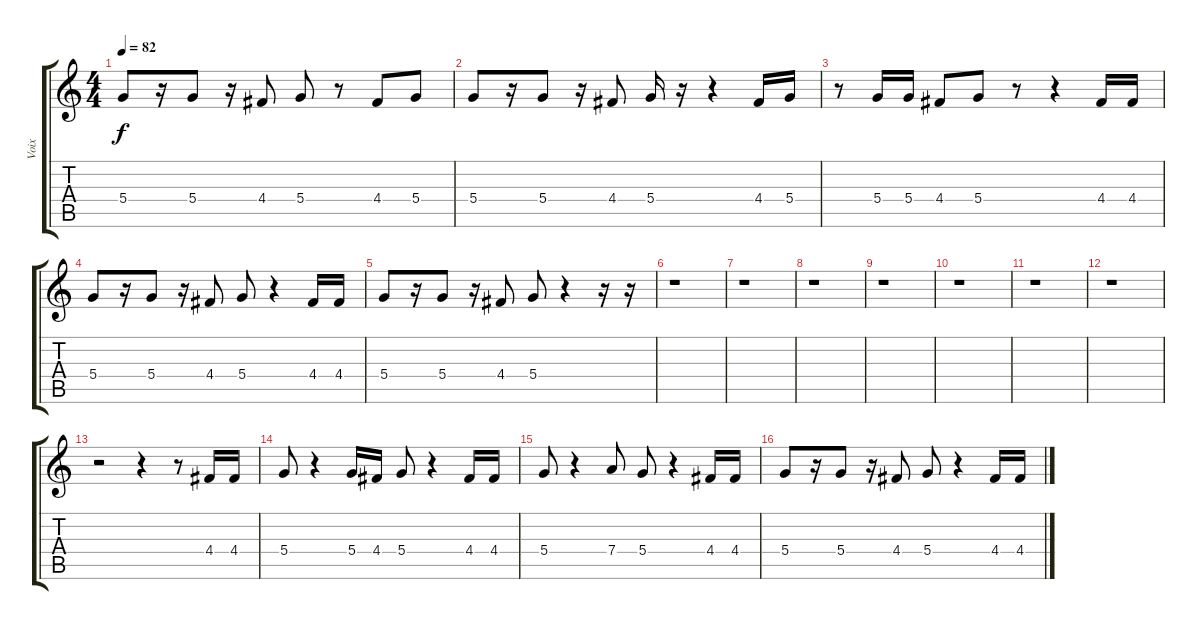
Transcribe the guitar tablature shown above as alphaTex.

\track ("Voix" "Voix") {instrument acousticguitarsteel}
\staff {score tabs}
\tuning (E4 B3 G3 D3 A2 E2) {hide}
\ts (4 4)
\tempo 82
\clef g2
\ks c
5.4.8{dy f} r.16 5.4.8 r.16 4.4.8 5.4.8 r.8 4.4.8 5.4.8 |
5.4.8 r.16 5.4.8 r.16 4.4.8 5.4.16 r.16 r.4 4.4.16 5.4.16 |
r.8 5.4.16 5.4.16 4.4.8 5.4.8 r.8 r.4 4.4.16 4.4.16 |
5.4.8 r.16 5.4.8 r.16 4.4.8 5.4.8 r.4 4.4.16 4.4.16 |
5.4.8 r.16 5.4.8 r.16 4.4.8 5.4.8 r.4 r.16 r.16 |
r.1 |
r.1 |
r.1 |
r.1 |
r.1 |
r.1 |
r.1 |
r.2 r.4 r.8 4.4.16 4.4.16 |
5.4.8 r.4 5.4.16 4.4.16 5.4.8 r.4 4.4.16 4.4.16 |
5.4.8 r.4 7.4.8 5.4.8 r.4 4.4.16 4.4.16 |
5.4.8 r.16 5.4.8 r.16 4.4.8 5.4.8 r.4 4.4.16 4.4.16
